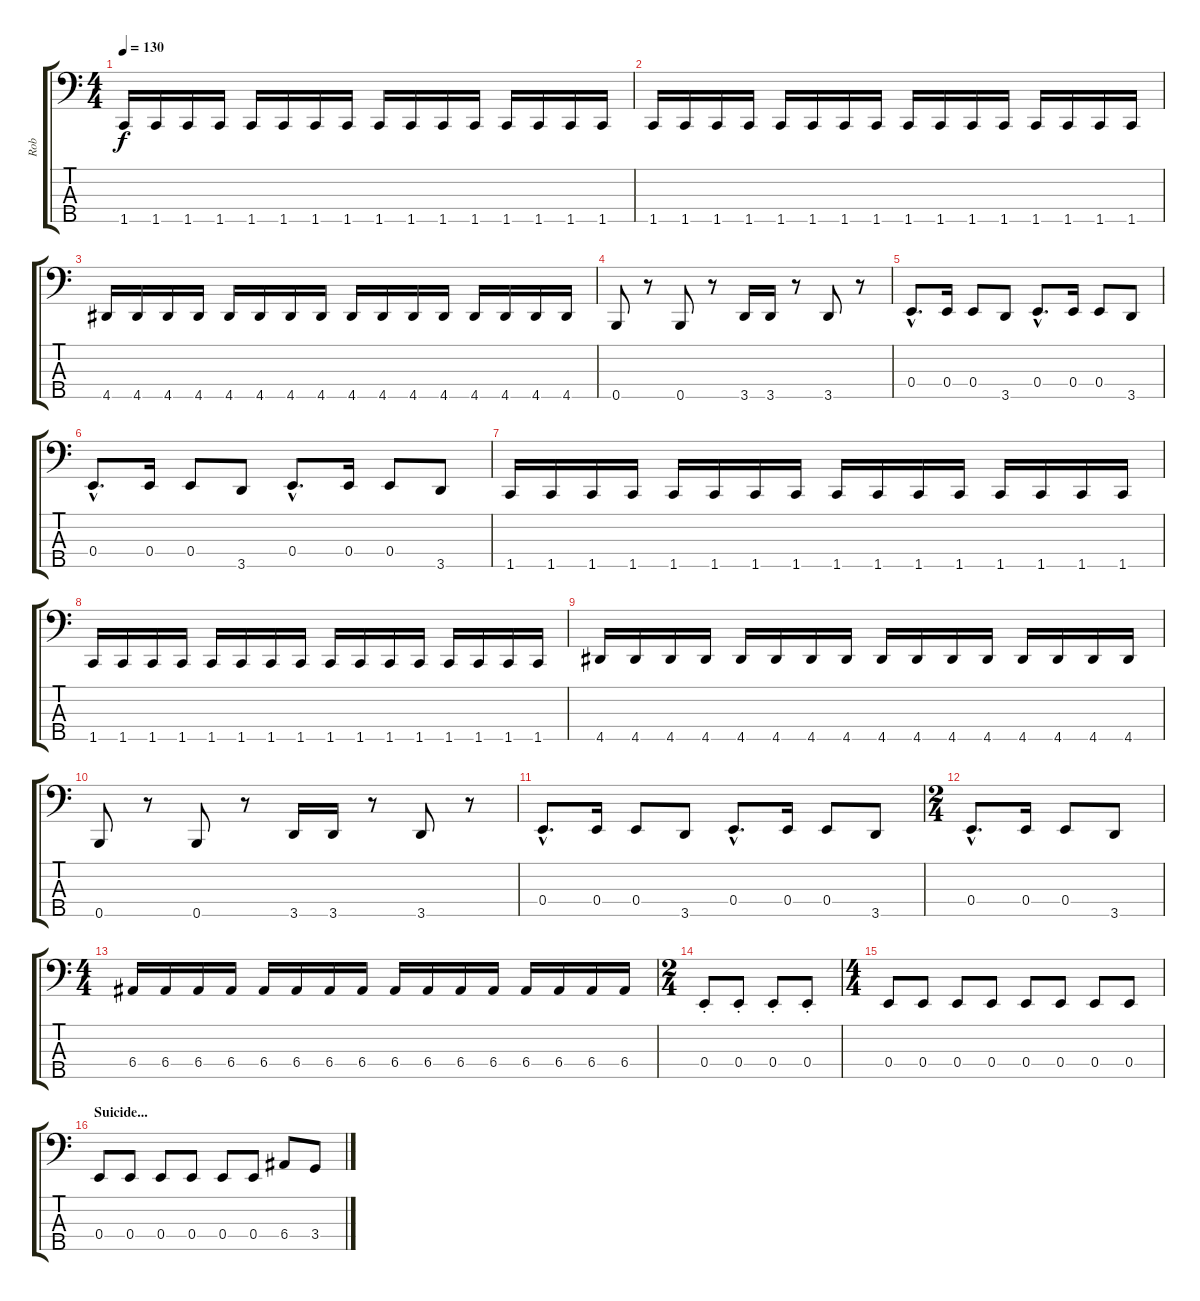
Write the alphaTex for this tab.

\track ("Rob" "Rob") {instrument electricbassfinger}
\staff {score tabs}
\tuning (G2 D2 A1 E1 B0) {hide}
\ts (4 4)
\section ("" "")
\tempo 130
\clef f4
\ks c
1.5.16{dy f} 1.5.16 1.5.16 1.5.16 1.5.16 1.5.16 1.5.16 1.5.16 1.5.16 1.5.16 1.5.16 1.5.16 1.5.16 1.5.16 1.5.16 1.5.16 |
1.5.16 1.5.16 1.5.16 1.5.16 1.5.16 1.5.16 1.5.16 1.5.16 1.5.16 1.5.16 1.5.16 1.5.16 1.5.16 1.5.16 1.5.16 1.5.16 |
4.5.16 4.5.16 4.5.16 4.5.16 4.5.16 4.5.16 4.5.16 4.5.16 4.5.16 4.5.16 4.5.16 4.5.16 4.5.16 4.5.16 4.5.16 4.5.16 |
0.5.8 r.8 0.5.8 r.8 3.5.16 3.5.16 r.8 3.5.8 r.8 |
\section ("" "")
0.4{hac}.8{d} 0.4.16 0.4.8 3.5.8 0.4{hac}.8{d} 0.4.16 0.4.8 3.5.8 |
0.4{hac}.8{d} 0.4.16 0.4.8 3.5.8 0.4{hac}.8{d} 0.4.16 0.4.8 3.5.8 |
1.5.16 1.5.16 1.5.16 1.5.16 1.5.16 1.5.16 1.5.16 1.5.16 1.5.16 1.5.16 1.5.16 1.5.16 1.5.16 1.5.16 1.5.16 1.5.16 |
1.5.16 1.5.16 1.5.16 1.5.16 1.5.16 1.5.16 1.5.16 1.5.16 1.5.16 1.5.16 1.5.16 1.5.16 1.5.16 1.5.16 1.5.16 1.5.16 |
4.5.16 4.5.16 4.5.16 4.5.16 4.5.16 4.5.16 4.5.16 4.5.16 4.5.16 4.5.16 4.5.16 4.5.16 4.5.16 4.5.16 4.5.16 4.5.16 |
0.5.8 r.8 0.5.8 r.8 3.5.16 3.5.16 r.8 3.5.8 r.8 |
\section ("" "")
0.4{hac}.8{d} 0.4.16 0.4.8 3.5.8 0.4{hac}.8{d} 0.4.16 0.4.8 3.5.8 |
\ts (2 4)
0.4{hac}.8{d} 0.4.16 0.4.8 3.5.8 |
\ts (4 4)
6.4.16 6.4.16 6.4.16 6.4.16 6.4.16 6.4.16 6.4.16 6.4.16 6.4.16 6.4.16 6.4.16 6.4.16 6.4.16 6.4.16 6.4.16 6.4.16 |
\ts (2 4)
0.4{st}.8 0.4{st}.8 0.4{st}.8 0.4{st}.8 |
\ts (4 4)
0.4.8 0.4.8 0.4.8 0.4.8 0.4.8 0.4.8 0.4.8 0.4.8 |
\section ("" "Suicide...")
0.4.8 0.4.8 0.4.8 0.4.8 0.4.8 0.4.8 6.4.8 3.4.8
